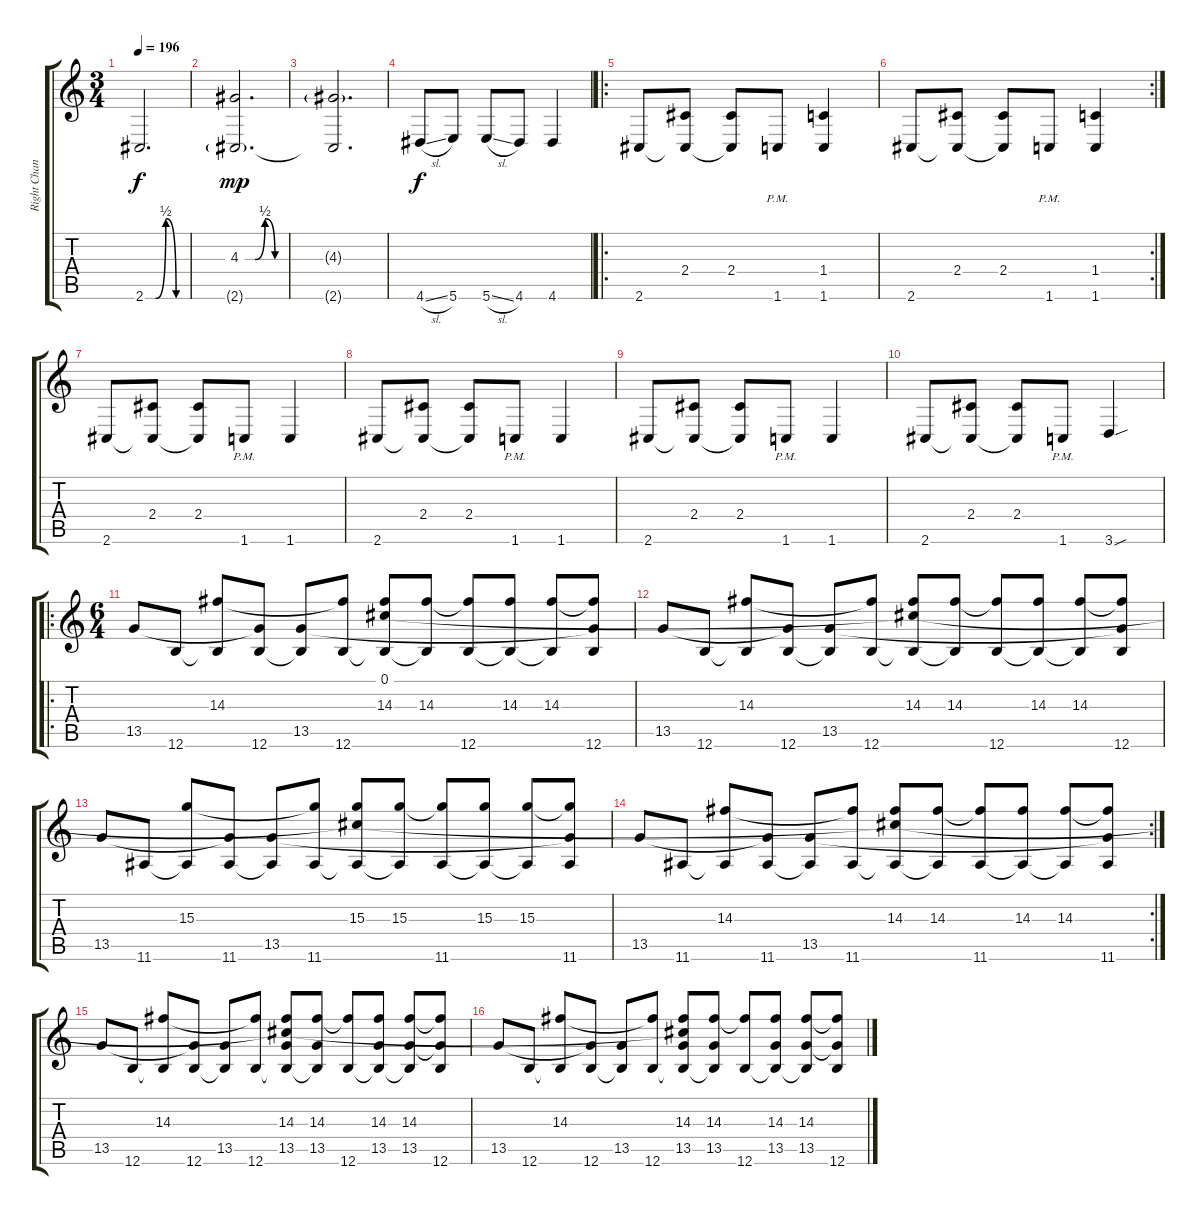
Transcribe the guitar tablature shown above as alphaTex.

\track ("Right Channel" "Right Chan") {instrument distortionguitar}
\staff {score tabs}
\tuning (Db4 Ab3 E3 B2 Gb2 B1) {hide}
\ts (3 4)
\tempo 196
\clef g2
\ks c
2.6{be (custom 0 0 15 0 30 2 45 0 60 0)}.2{d dy f} |
(4.3{be (custom 0 0 15 0 30 2 45 0 60 0)} 2.6{g}).2{d dy mp} |
(4.3{g} 2.6{t}).2{d} |
4.6{sl}.8{dy f} 5.6.8 5.6{sl}.8 4.6.8 4.6.4 |
\ro
2.6.8 (2.4 2.6{t}).8 (2.4 2.6{t}).8 1.6{pm}.8 (1.4 1.6).4 |
\rc 2
2.6.8 (2.4 2.6{t}).8 (2.4 2.6{t}).8 1.6{pm}.8 (1.4 1.6).4 |
2.6.8 (2.4 2.6{t}).8 (2.4 2.6{t}).8 1.6{pm}.8 1.6.4 |
2.6.8 (2.4 2.6{t}).8 (2.4 2.6{t}).8 1.6{pm}.8 1.6.4 |
2.6.8 (2.4 2.6{t}).8 (2.4 2.6{t}).8 1.6{pm}.8 1.6.4 |
2.6.8 (2.4 2.6{t}).8 (2.4 2.6{t}).8 1.6{pm}.8 3.6{sou}.4 |
\ro
\ts (6 4)
13.5.8 12.6.8 (14.3 12.6{t}).8 (13.5{t} 12.6).8 (13.5 12.6{t}).8 (14.3{t} 12.6).8 (0.1 14.3 12.6{t}).8 (14.3 12.6{t}).8 (14.3{t} 12.6).8 (14.3 12.6{t}).8 (14.3 12.6{t}).8 (14.3{t} 13.5{t} 12.6).8 |
13.5.8 12.6.8 (14.3 12.6{t}).8 (13.5{t} 12.6).8 (13.5 12.6{t}).8 (14.3{t} 12.6).8 (0.1{t} 14.3 12.6{t}).8 (14.3 12.6{t}).8 (14.3{t} 12.6).8 (14.3 12.6{t}).8 (14.3 12.6{t}).8 (14.3{t} 13.5{t} 12.6).8 |
13.5.8 11.6.8 (15.3 11.6{t}).8 (13.5{t} 11.6).8 (13.5 11.6{t}).8 (15.3{t} 11.6).8 (0.1{t} 15.3 11.6{t}).8 (15.3 11.6{t}).8 (15.3{t} 11.6).8 (15.3 11.6{t}).8 (15.3 11.6{t}).8 (15.3{t} 13.5{t} 11.6).8 |
\rc 2
13.5.8 11.6.8 (14.3 11.6{t}).8 (13.5{t} 11.6).8 (13.5 11.6{t}).8 (14.3{t} 11.6).8 (0.1{t} 14.3 11.6{t}).8 (14.3 11.6{t}).8 (14.3{t} 11.6).8 (14.3 11.6{t}).8 (14.3 11.6{t}).8 (14.3{t} 13.5{t} 11.6).8 |
13.5.8{volume 9 instrument overdrivenguitar} 12.6.8 (14.3 12.6{t}).8 (13.5{t} 12.6).8 (13.5 12.6{t}).8 (14.3{t} 12.6).8 (0.1{t} 14.3 13.5 12.6{t}).8 (14.3 13.5 12.6{t}).8 (14.3{t} 12.6).8 (14.3 13.5 12.6{t}).8 (14.3 13.5 12.6{t}).8 (14.3{t} 13.5{t} 12.6).8 |
13.5.8 12.6.8 (14.3 12.6{t}).8 (13.5{t} 12.6).8 (13.5 12.6{t}).8 (14.3{t} 12.6).8 (0.1{t} 14.3 13.5 12.6{t}).8 (14.3 13.5 12.6{t}).8 (14.3{t} 12.6).8 (14.3 13.5 12.6{t}).8 (14.3 13.5 12.6{t}).8 (14.3{t} 13.5{t} 12.6).8
